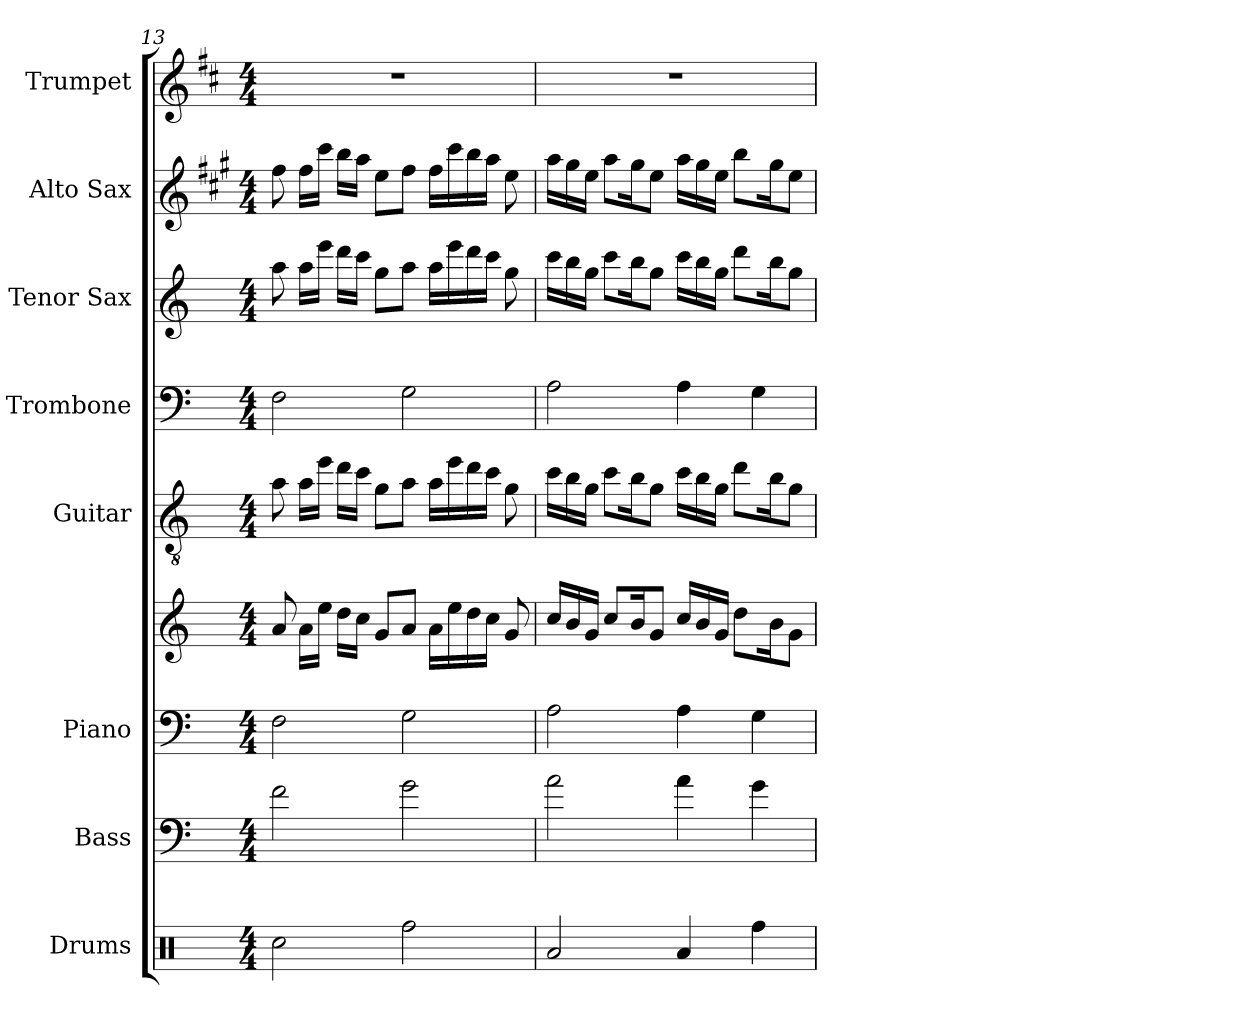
**kern	**kern	**kern	**kern	**kern	**kern	**kern	**kern	**kern
*part8	*part7	*part6	*part6	*part5	*part4	*part3	*part2	*part1
*staff9	*staff8	*staff7	*staff6	*staff5	*staff4	*staff3	*staff2	*staff1
*I"Drums	*I"Bass	*I"Piano	*	*I"Guitar	*I"Trombone	*I"Tenor Sax	*I"Alto Sax	*I"Trumpet
*I'Drums	*I'Bass	*I'Piano	*	*I'Gtr.	*I'Tbn.	*I'Tenor	*I'Alto	*I'Tpt.
!!LO:PB:g=z
*clefX	*clefF4	*clefF4	*clefG2	*clefGv2	*clefF4	*clefG2	*clefG2	*clefG2
*	*ITrd7c12	*	*	*	*	*ITrd8c14	*ITrd5c9	*ITrd1c2
*k[]	*k[]	*k[]	*k[]	*k[]	*k[]	*k[]	*k[]	*k[]
*M4/4	*M4/4	*M4/4	*M4/4	*M4/4	*M4/4	*M4/4	*M4/4	*M4/4
=13	=13	=13	=13	=13	=13	=13	=13	=13
2Rcc\	2F\	2F\	8a/	8a\	2F\	8a\	8a\	1r
.	.	.	16a\LL	16a\LL	.	16a\LL	16a\LL	.
.	.	.	16ee\JJ	16ee\JJ	.	16ee\JJ	16ee\JJ	.
.	.	.	16dd\LL	16dd\LL	.	16dd\LL	16dd\LL	.
.	.	.	16cc\JJ	16cc\JJ	.	16cc\JJ	16cc\JJ	.
.	.	.	8g/L	8g\L	.	8g\L	8g\L	.
2Rff\	2G\	2G\	8a/J	8a\J	2G\	8a\J	8a\J	.
.	.	.	16a\LL	16a\LL	.	16a\LL	16a\LL	.
.	.	.	16ee\	16ee\	.	16ee\	16ee\	.
.	.	.	16dd\	16dd\	.	16dd\	16dd\	.
.	.	.	16cc\JJ	16cc\JJ	.	16cc\JJ	16cc\JJ	.
.	.	.	8g/	8g\	.	8g\	8g\	.
=14	=14	=14	=14	=14	=14	=14	=14	=14
2Ra/	2A\	2A\	16cc/LL	16cc\LL	2A\	16cc\LL	16cc\LL	1r
.	.	.	16b/	16b\	.	16b\	16b\	.
.	.	.	16g/JJ	16g\JJ	.	16g\JJ	16g\JJ	.
.	.	.	8cc/L	8cc\L	.	8cc\L	8cc\L	.
.	.	.	16b/K	16b\K	.	16b\K	16b\K	.
.	.	.	8g/J	8g\J	.	8g\J	8g\J	.
4Ra/	4A\	4A\	16cc/LL	16cc\LL	4A\	16cc\LL	16cc\LL	.
.	.	.	16b/	16b\	.	16b\	16b\	.
.	.	.	16g/JJ	16g\JJ	.	16g\JJ	16g\JJ	.
.	.	.	8dd\L	8dd\L	.	8dd\L	8dd\L	.
4Rff\	4G\	4G\	.	.	4G\	.	.	.
.	.	.	16b\K	16b\K	.	16b\K	16b\K	.
.	.	.	8g\J	8g\J	.	8g\J	8g\J	.
=	=	=	=	=	=	=	=	=
*-	*-	*-	*-	*-	*-	*-	*-	*-
